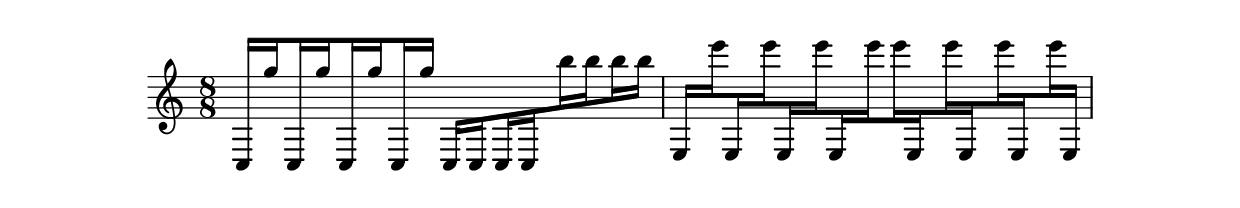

\version "2.6.0"
\header {
  
  texidoc = "In complex configurations of knee beaming, according to
Paul Roberts, the first stem of a beam determines the direction of the
beam, and as such the way that following (kneed) stems attach to the
beam. This is in disagreement with the current algorithm."
  
}

\relative c'
{
  \override Beam  #'auto-knee-gap = #7
  \set subdivideBeams = ##t	     
  \time 8/8
  c,16[  g'''16  
	 c,,,16  g'''16 
	 c,,,16  g'''16 	     	     
	 c,,,16  g'''16 ]

  c,,,16[ c c c
	  b'''   b b b]

  \transpose c' a, {
    \relative b'' {  g,16[  g'''16  
			    g,,,16  g'''16 
			    g,,,16  g'''16 	     	     
			    g,,,16  g'''16
			    g g,,,
			    g''' g,,,
			    g''' g,,,
			    g''' g,,,]
		   }
  }
}
\layout { raggedright = ##t} 

